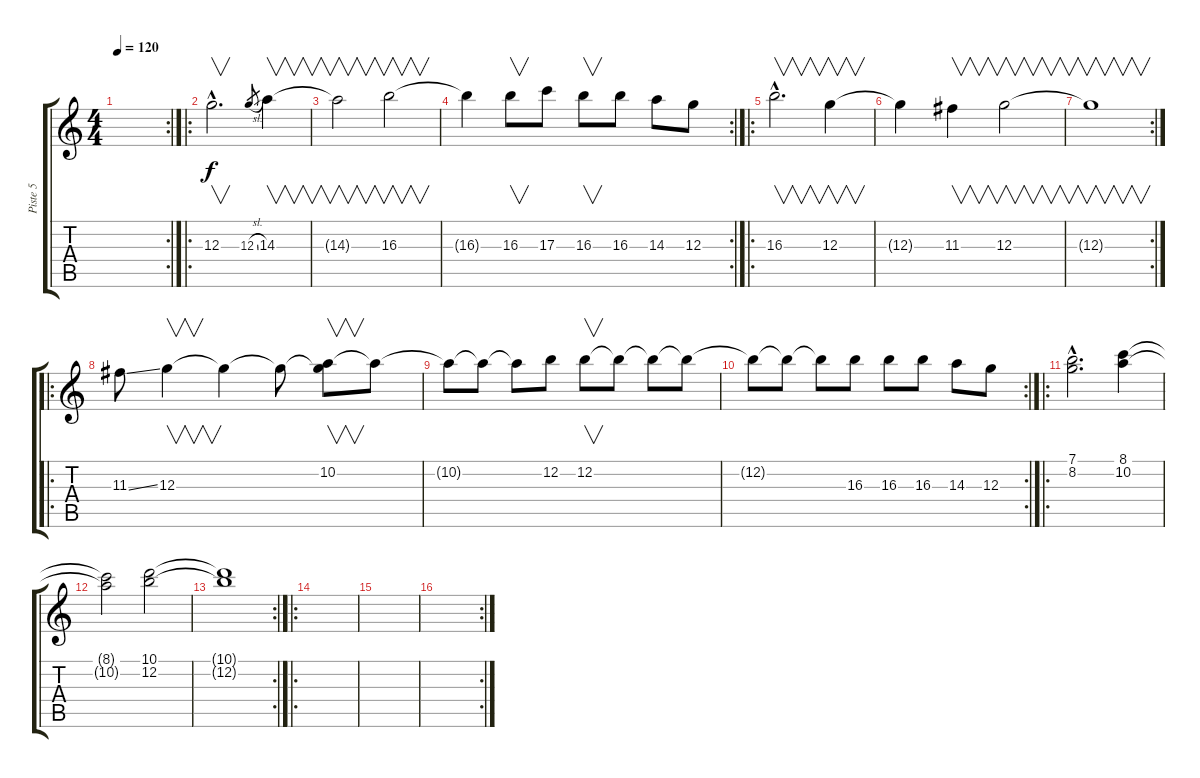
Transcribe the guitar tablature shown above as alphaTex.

\track ("Piste 5" "Piste 5") {instrument distortionguitar}
\staff {score tabs}
\tuning (E4 B3 G3 D3 A2 E2) {hide}
\rc 2
\ts (4 4)
\tempo 120
\clef g2
\ks c
|
\ro
12.3{hac}.2{v d} 12.3{sl}.8{gr} 14.3.4{v} |
14.3{t}.2{v} 16.3.2{v} |
\rc 2
16.3{t}.4 16.3.8{v} 17.3.8 16.3.8{v} 16.3.8 14.3.8 12.3.8 |
\ro
16.3{hac}.2{v d} 12.3.4{v} |
12.3{t}.4 11.3.4{v} 12.3.2{v} |
\rc 2
12.3{t}.1{v} |
\ro
11.3{ss}.8 12.3.4{v} 12.3{t}.4 12.3{t}.8 (10.2 12.3{t}).8{v} 10.2{t}.8 |
10.2{t}.8 10.2{t}.8 10.2{t}.8 12.2.8 12.2.8{v} 12.2{t}.8 12.2{t}.8 12.2{t}.8 |
\rc 2
12.2{t}.8 12.2{t}.8 12.2{t}.8 16.3.8 16.3.8 16.3.8 14.3.8 12.3.8 |
\ro
(7.1{hac} 8.2{hac}).2{d} (8.1 10.2).4 |
(8.1{t} 10.2{t}).2 (10.1 12.2).2 |
\rc 2
(10.1{t} 12.2{t}).1 |
\ro
|
|
\rc 2
